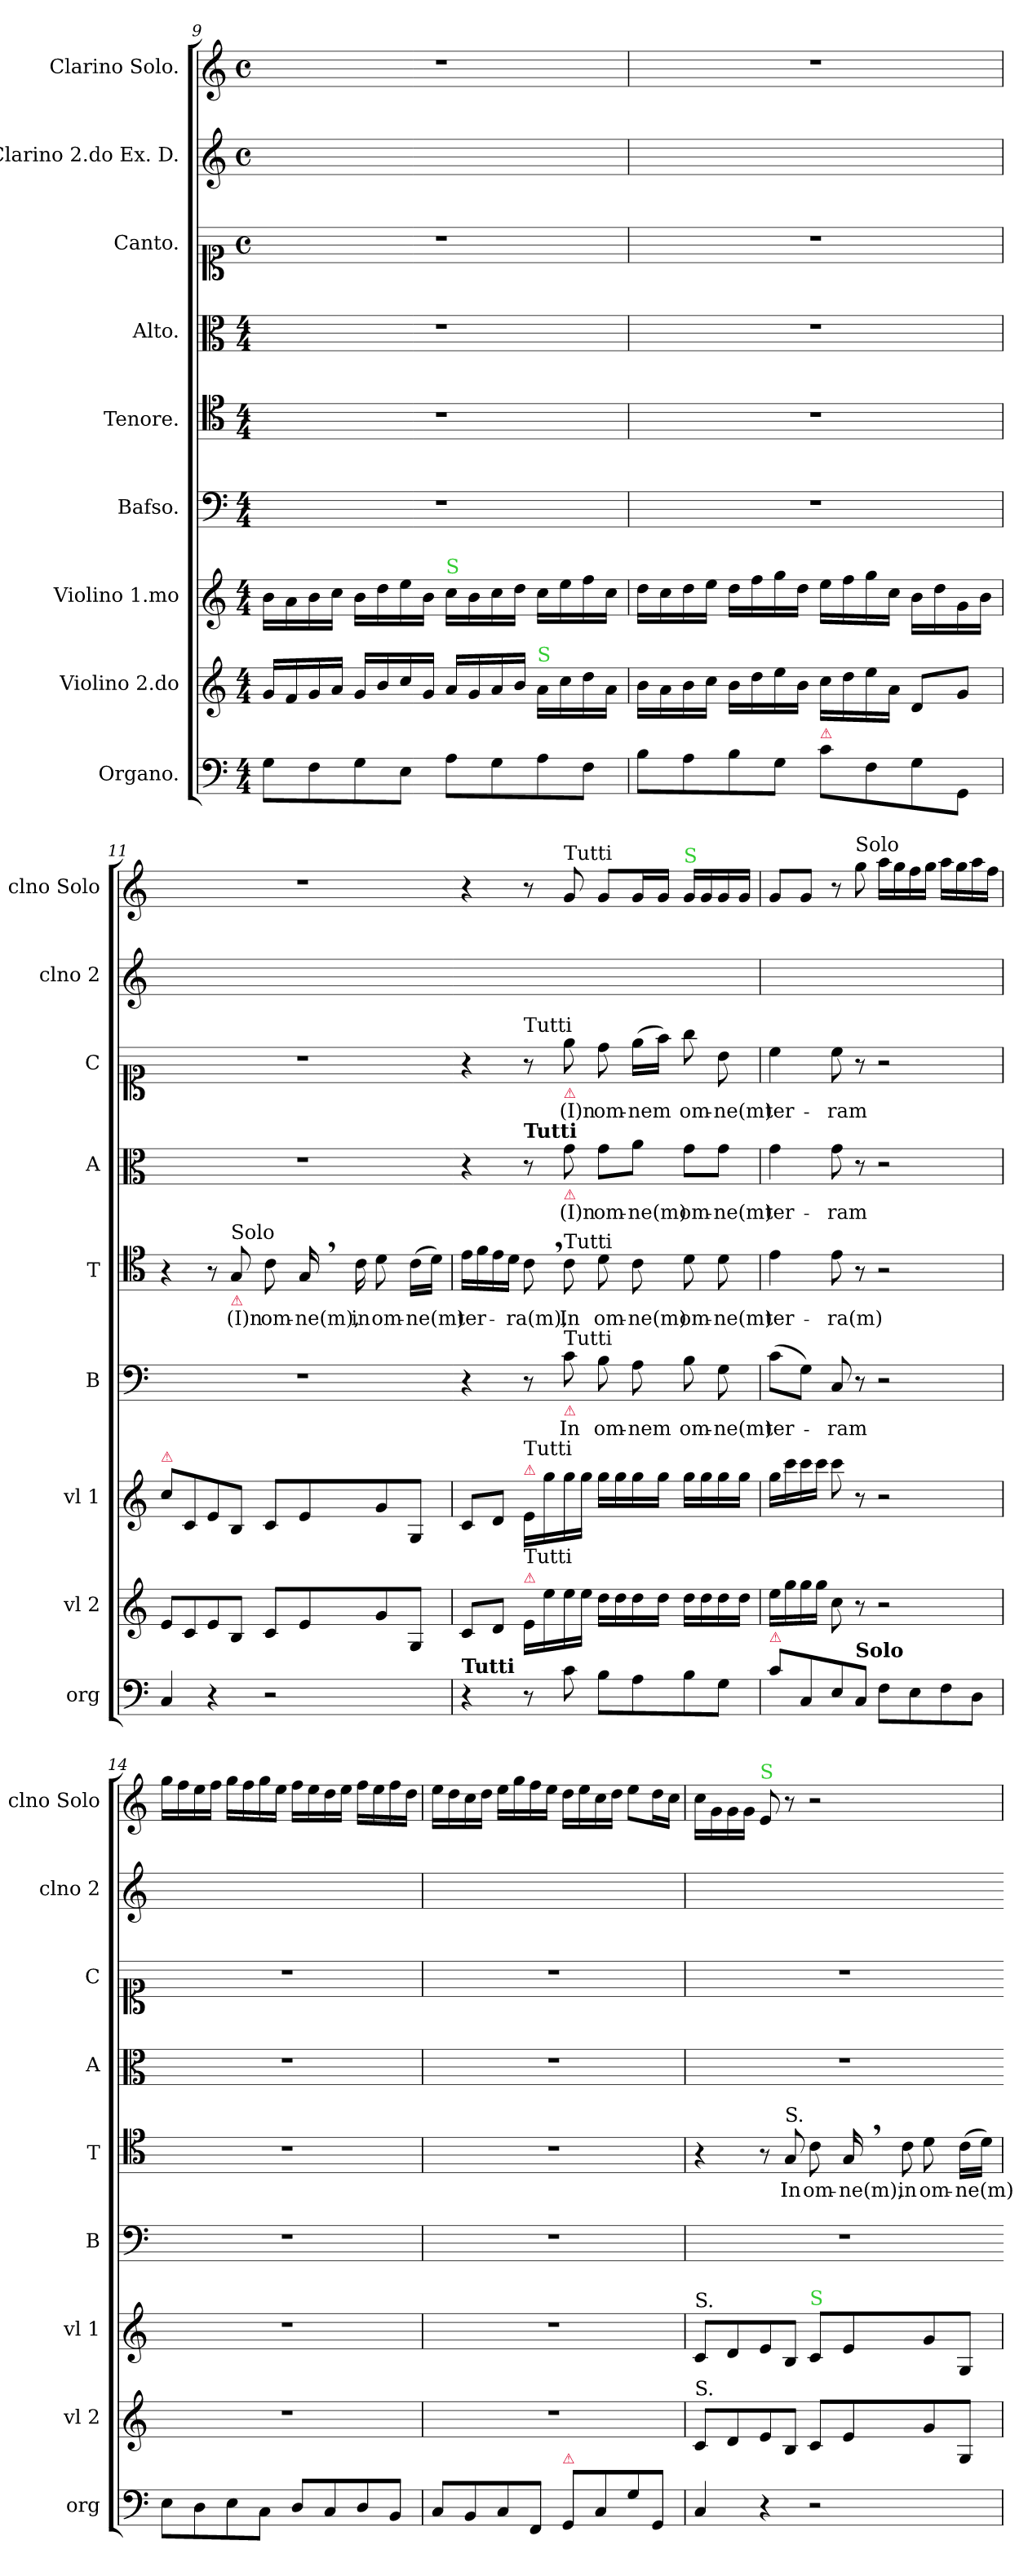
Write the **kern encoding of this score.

**kern	**kern	**kern	**kern	**text	**kern	**text	**kern	**text	**kern	**text	**kern	**kern
*part9	*part8	*part7	*part6	*part6	*part5	*part5	*part4	*part4	*part3	*part3	*part2	*part1
*staff9	*staff8	*staff7	*staff6	*staff6	*staff5	*staff5	*staff4	*staff4	*staff3	*staff3	*staff2	*staff1
*I"Organo.	*I"Violino 2.do	*I"Violino 1.mo	*I"Bafso.	*	*I"Tenore.	*	*I"Alto.	*	*I"Canto.	*	*I"Clarino 2.do Ex. D.	*I"Clarino Solo.
*I'org	*I'vl 2	*I'vl 1	*I'B	*	*I'T	*	*I'A	*	*I'C	*	*I'clno 2	*I'clno Solo
*clefF4	*clefG2	*clefG2	*clefF4	*	*clefC4	*	*clefC3	*	*clefC1	*	*clefG2	*clefG2
*k[]	*k[]	*k[]	*k[]	*	*k[]	*	*k[]	*	*k[]	*	*k[]	*k[]
*M4/4	*M4/4	*M4/4	*M4/4	*	*M4/4	*	*M4/4	*	*M4/4	*	*M4/4	*M4/4
*	*	*	*	*	*	*	*	*	*met(c)	*	*met(c)	*met(c)
=9	=9	=9	=9	=9	=9	=9	=9	=9	=9	=9	=9	=9
8G\L	16g/LL	16b\LL	1r	.	1r	.	1r	.	1r	.	1ryy	1r
.	16f/	16a\	.	.	.	.	.	.	.	.	.	.
8F\	16g/	16b\	.	.	.	.	.	.	.	.	.	.
.	16a/JJ	16cc\JJ	.	.	.	.	.	.	.	.	.	.
8G\	16g/LL	16b\LL	.	.	.	.	.	.	.	.	.	.
.	16b/	16dd\	.	.	.	.	.	.	.	.	.	.
8E\J	16cc/	16ee\	.	.	.	.	.	.	.	.	.	.
.	16g/JJ	16b\JJ	.	.	.	.	.	.	.	.	.	.
!	!	!LO:TX:a:color=limegreen:t=S	!	!	!	!	!	!	!	!	!	!
8A\L	16a/LL	16cc\LL	.	.	.	.	.	.	.	.	.	.
.	16g/	16b\	.	.	.	.	.	.	.	.	.	.
8G\	16a/	16cc\	.	.	.	.	.	.	.	.	.	.
.	16b/JJ	16dd\JJ	.	.	.	.	.	.	.	.	.	.
!	!LO:TX:a:color=limegreen:t=S	!	!	!	!	!	!	!	!	!	!	!
8A\	16a\LL	16cc\LL	.	.	.	.	.	.	.	.	.	.
.	16cc\	16ee\	.	.	.	.	.	.	.	.	.	.
8F\J	16dd\	16ff\	.	.	.	.	.	.	.	.	.	.
.	16a\JJ	16cc\JJ	.	.	.	.	.	.	.	.	.	.
=10	=10	=10	=10	=10	=10	=10	=10	=10	=10	=10	=10	=10
8B\L	16b\LL	16dd\LL	1r	.	1r	.	1r	.	1r	.	1ryy	1r
.	16a\	16cc\	.	.	.	.	.	.	.	.	.	.
8A\	16b\	16dd\	.	.	.	.	.	.	.	.	.	.
.	16cc\JJ	16ee\JJ	.	.	.	.	.	.	.	.	.	.
8B\	16b\LL	16dd\LL	.	.	.	.	.	.	.	.	.	.
.	16dd\	16ff\	.	.	.	.	.	.	.	.	.	.
8G\J	16ee\	16gg\	.	.	.	.	.	.	.	.	.	.
.	16b\JJ	16dd\JJ	.	.	.	.	.	.	.	.	.	.
!LO:TX:a:color=crimson:t=⚠	!	!	!	!	!	!	!	!	!	!	!	!
8c\L	16cc\LL	16ee\LL	.	.	.	.	.	.	.	.	.	.
.	16dd\	16ff\	.	.	.	.	.	.	.	.	.	.
8F\	16ee\	16gg\	.	.	.	.	.	.	.	.	.	.
.	16a\JJ	16cc\JJ	.	.	.	.	.	.	.	.	.	.
8G\	8d/L	16b\LL	.	.	.	.	.	.	.	.	.	.
.	.	16dd\	.	.	.	.	.	.	.	.	.	.
8GG/J	8g/J	16g\	.	.	.	.	.	.	.	.	.	.
.	.	16b\JJ	.	.	.	.	.	.	.	.	.	.
=11	=11	=11	=11	=11	=11	=11	=11	=11	=11	=11	=11	=11
!	!	!LO:TX:a:color=crimson:t=⚠	!	!	!	!	!	!	!	!	!	!
4C/	8e/L	8cc\L	1r	.	4r	.	1r	.	1r	.	1ryy	1r
.	8c/	8c/	.	.	.	.	.	.	.	.	.	.
4r	8e/	8e/	.	.	8r	.	.	.	.	.	.	.
!	!	!	!	!	!LO:TX:a:t=Solo	!	!	!	!	!	!	!
!	!	!	!	!	!LO:TX:b:color=crimson:t=⚠	!	!	!	!	!	!	!
.	8B/J	8B/J	.	.	8G/	(I)n	.	.	.	.	.	.
2r	8c/L	8c/L	.	.	8c\	om-	.	.	.	.	.	.
.	8e/	8e/	.	.	16G,</	-ne(m),	.	.	.	.	.	.
!	!	!	!	!	!	!LO:LY:i	!	!	!	!	!	!
.	.	.	.	.	16c\	in	.	.	.	.	.	.
!	!	!	!	!	!	!LO:LY:i	!	!	!	!	!	!
.	8g/	8g/	.	.	8d\	om-	.	.	.	.	.	.
!	!	!	!	!	!	!LO:LY:i	!	!	!	!	!	!
.	8G/J	8G/J	.	.	(16c\LL	-ne(m)	.	.	.	.	.	.
.	.	.	.	.	16d\JJ)	.	.	.	.	.	.	.
=12	=12	=12	=12-	=12	=12	=12	=12-	=12	=12-	=12	=12	=12
!LO:TX:a:B:t=Tutti	!	!	!	!	!	!	!	!	!	!	!	!
4r	8c/L	8c/L	4r	.	16e\LL	ter-	4r	.	4r	.	1ryy	4r
.	.	.	.	.	16f\	.	.	.	.	.	.	.
.	8d/J	8d/J	.	.	16e\	.	.	.	.	.	.	.
.	.	.	.	.	16d\JJ	.	.	.	.	.	.	.
!	!	!	!	!	!	!	!	!	!LO:TX:a:t=Tutti	!	!	!
!	!	!	!	!	!	!	!LO:TX:a:B:t=Tutti	!	!	!	!	!
!	!	!LO:TX:a:color=crimson:t=⚠	!	!	!	!	!	!	!	!	!	!
!	!	!LO:TX:a:t=Tutti	!	!	!	!	!	!	!	!	!	!
!	!LO:TX:a:color=crimson:t=⚠	!	!	!	!	!	!	!	!	!	!	!
!	!LO:TX:a:t=Tutti	!	!	!	!	!	!	!	!	!	!	!
8r	16e/LL	16e/LL	8r	.	8c,<\	-ra(m),	8r	.	8r	.	.	8r
.	16ee\	16gg\	.	.	.	.	.	.	.	.	.	.
!	!	!	!	!	!	!	!	!	!	!	!	!LO:TX:a:t=Tutti
!	!	!	!	!	!	!	!	!	!LO:TX:b:color=crimson:t=⚠	!	!	!
!	!	!	!	!	!	!	!LO:TX:b:color=crimson:t=⚠	!	!	!	!	!
!	!	!	!	!	!LO:TX:a:t=Tutti	!	!	!	!	!	!	!
!	!	!	!LO:TX:a:t=Tutti	!	!	!	!	!	!	!	!	!
!	!	!	!LO:TX:b:color=crimson:t=⚠	!	!	!	!	!	!	!	!	!
8c\	16ee\	16gg\	8c\	In	8c\	In	8g\	(I)n	8ee\	(I)n	.	8g/
.	16ee\JJ	16gg\JJ	.	.	.	.	.	.	.	.	.	.
8B\L	16dd\LL	16gg\LL	8B\	om-	8d\	om-	8g\L	om-	8dd\	om-	.	8g/L
.	16dd\	16gg\	.	.	.	.	.	.	.	.	.	.
8A\	16dd\	16gg\	8A\	-nem	8c\	-ne(m)	8a\J	-ne(m)	(16ee\LL	-nem	.	16g/L
.	16dd\JJ	16gg\JJ	.	.	.	.	.	.	16ff\JJ)	.	.	16g/JJ
!	!	!	!	!	!	!	!	!	!	!	!	!LO:TX:a:color=limegreen:t=S
!	!	!	!	!	!	!LO:LY:i	!	!	!	!	!	!
8B\	16dd\LL	16gg\LL	8B\	om-	8d\	om-	8g\L	om-	8gg\	om-	.	16g/LL
.	16dd\	16gg\	.	.	.	.	.	.	.	.	.	16g/
!	!	!	!	!	!	!LO:LY:i	!	!	!	!	!	!
8G\J	16dd\	16gg\	8G\	-ne(m)	8d\	-ne(m)	8g\J	-ne(m)	8b\	-ne(m)	.	16g/
.	16dd\JJ	16gg\JJ	.	.	.	.	.	.	.	.	.	16g/JJ
=13	=13	=13	=13	=13	=13	=13	=13	=13	=13	=13	=13	=13
!LO:TX:a:color=crimson:t=⚠	!	!	!	!	!	!	!	!	!	!	!	!
8c\L	16ee\LL	16gg\LL	(8c\L	ter-	4e\	ter-	4g\	ter-	4cc\	ter-	1ryy	8g/L
.	16gg\	16ccc\	.	.	.	.	.	.	.	.	.	.
8C/	16gg\	16ccc\	8G\J)	.	.	.	.	.	.	.	.	8g/J
.	16gg\JJ	16ccc\JJ	.	.	.	.	.	.	.	.	.	.
8E/	8cc\	8ccc\	8C/	-ram	8e\	-ra(m)	8g\	-ram	8cc\	-ram	.	8r
!	!	!	!	!	!	!	!	!	!	!	!	!LO:TX:a:t=Solo
!LO:TX:a:B:t=Solo	!	!	!	!	!	!	!	!	!	!	!	!
8C/J	8r	8r	8r	.	8r	.	8r	.	8r	.	.	8gg\
8F\L	2r	2r	2r	.	2r	.	2r	.	2r	.	.	16aa\LL
.	.	.	.	.	.	.	.	.	.	.	.	16gg\
8E\	.	.	.	.	.	.	.	.	.	.	.	16ff\
.	.	.	.	.	.	.	.	.	.	.	.	16gg\JJ
8F\	.	.	.	.	.	.	.	.	.	.	.	16aa\LL
.	.	.	.	.	.	.	.	.	.	.	.	16gg\
8D\J	.	.	.	.	.	.	.	.	.	.	.	16aa\
.	.	.	.	.	.	.	.	.	.	.	.	16ff\JJ
=14	=14	=14	=14	=14	=14	=14	=14	=14	=14	=14	=14	=14
8E\L	1r	1r	1r	.	1r	.	1r	.	1r	.	1ryy	16gg\LL
.	.	.	.	.	.	.	.	.	.	.	.	16ff\
8D\	.	.	.	.	.	.	.	.	.	.	.	16ee\
.	.	.	.	.	.	.	.	.	.	.	.	16ff\JJ
8E\	.	.	.	.	.	.	.	.	.	.	.	16gg\LL
.	.	.	.	.	.	.	.	.	.	.	.	16ff\
8C\J	.	.	.	.	.	.	.	.	.	.	.	16gg\
.	.	.	.	.	.	.	.	.	.	.	.	16ee\JJ
8D/L	.	.	.	.	.	.	.	.	.	.	.	16ff\LL
.	.	.	.	.	.	.	.	.	.	.	.	16ee\
8C/	.	.	.	.	.	.	.	.	.	.	.	16dd\
.	.	.	.	.	.	.	.	.	.	.	.	16ee\JJ
8D/	.	.	.	.	.	.	.	.	.	.	.	16ff\LL
.	.	.	.	.	.	.	.	.	.	.	.	16ee\
8BB/J	.	.	.	.	.	.	.	.	.	.	.	16ff\
.	.	.	.	.	.	.	.	.	.	.	.	16dd\JJ
=15	=15	=15	=15	=15	=15	=15	=15	=15	=15	=15	=15	=15
8C/L	1r	1r	1r	.	1r	.	1r	.	1r	.	1ryy	16ee\LL
.	.	.	.	.	.	.	.	.	.	.	.	16dd\
8BB/	.	.	.	.	.	.	.	.	.	.	.	16cc\
.	.	.	.	.	.	.	.	.	.	.	.	16dd\JJ
8C/	.	.	.	.	.	.	.	.	.	.	.	16ee\LL
.	.	.	.	.	.	.	.	.	.	.	.	16gg\
8FF/J	.	.	.	.	.	.	.	.	.	.	.	16ff\
.	.	.	.	.	.	.	.	.	.	.	.	16ee\JJ
!LO:TX:a:color=crimson:t=⚠	!	!	!	!	!	!	!	!	!	!	!	!
8GG/L	.	.	.	.	.	.	.	.	.	.	.	16dd\LL
.	.	.	.	.	.	.	.	.	.	.	.	16ee\
8C/	.	.	.	.	.	.	.	.	.	.	.	16cc\
.	.	.	.	.	.	.	.	.	.	.	.	16dd\JJ
8G\	.	.	.	.	.	.	.	.	.	.	.	8ee\L
8GG/J	.	.	.	.	.	.	.	.	.	.	.	16dd\L
.	.	.	.	.	.	.	.	.	.	.	.	16cc\JJ
=16	=16	=16	=16	=16	=16	=16	=16	=16	=16	=16	=16	=16
!	!	!LO:TX:a:t=S.	!	!	!	!	!	!	!	!	!	!
!	!LO:TX:a:t=S.	!	!	!	!	!	!	!	!	!	!	!
4C/	8c/L	8c/L	1r	.	4r	.	1r	.	1r	.	1ryy	16cc\LL
.	.	.	.	.	.	.	.	.	.	.	.	16g\
.	8d/	8d/	.	.	.	.	.	.	.	.	.	16g\
.	.	.	.	.	.	.	.	.	.	.	.	16g\JJ
!	!	!	!	!	!	!	!	!	!	!	!	!LO:TX:a:color=limegreen:t=S
4r	8e/	8e/	.	.	8r	.	.	.	.	.	.	8e/
!	!	!	!	!	!LO:TX:a:t=S.	!	!	!	!	!	!	!
.	8B/J	8B/J	.	.	8G/	In	.	.	.	.	.	8r
!	!	!LO:TX:a:color=limegreen:t=S	!	!	!	!	!	!	!	!	!	!
2r	8c/L	8c/L	.	.	8c\	om-	.	.	.	.	.	2r
.	8e/	8e/	.	.	16G,</	-ne(m),	.	.	.	.	.	.
!	!	!	!	!	!LO:N:vis=8	!LO:LY:i	!	!	!	!	!	!
.	.	.	.	.	16c\	in	.	.	.	.	.	.
!	!	!	!	!	!	!LO:LY:i	!	!	!	!	!	!
.	8g/	8g/	.	.	8d\	om-	.	.	.	.	.	.
!	!	!	!	!	!	!LO:LY:i	!	!	!	!	!	!
.	8G/J	8G/J	.	.	(16c\LL	-ne(m)	.	.	.	.	.	.
.	.	.	.	.	16d\JJ)	.	.	.	.	.	.	.
=	=	=	=	=	=	=	=	=	=-	=	=	=
*-	*-	*-	*-	*-	*-	*-	*-	*-	*-	*-	*-	*-
